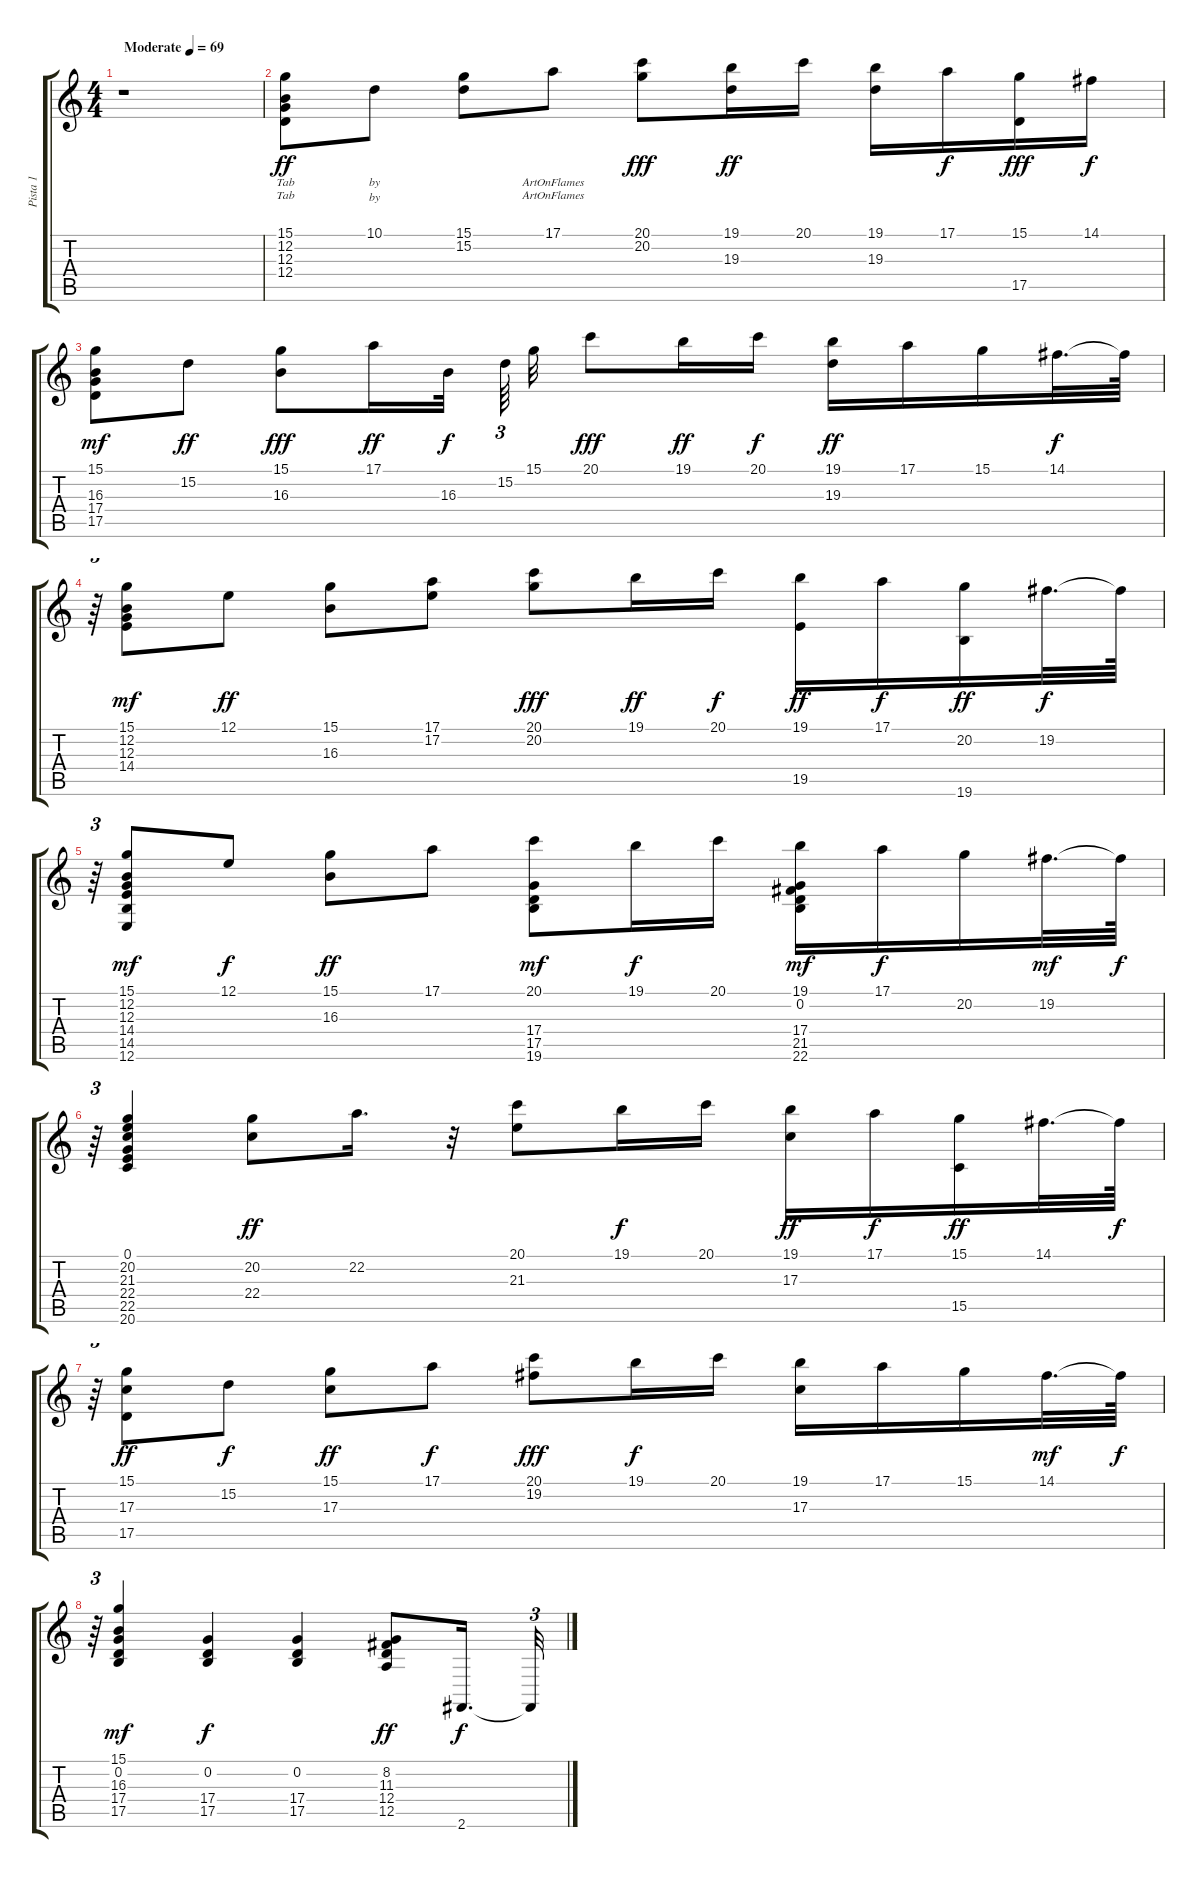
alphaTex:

\track ("Pista 1" "Pista 1") {instrument acousticgrandpiano}
\staff {score tabs}
\tuning (E4 B3 G3 D3 A2 E2) {hide}
\ts (4 4)
\tempo (69 "Moderate")
\clef g2
\ks c
r.1{dy ff instrument acousticgrandpiano} |
(15.1 12.2 12.3 12.4).8{lyrics (0 "Tab") lyrics (1 "Tab") lyrics (2 "") lyrics (3 "") lyrics (4 "")} 10.1.8{lyrics (0 "by") lyrics (1 "by") lyrics (2 "") lyrics (3 "") lyrics (4 "")} (15.1 15.2).8{lyrics (0 "") lyrics (1 "") lyrics (2 "") lyrics (3 "") lyrics (4 "")} 17.1.8{lyrics (0 "ArtOnFlames") lyrics (1 "ArtOnFlames") lyrics (2 "") lyrics (3 "") lyrics (4 "")} (20.1 20.2).8{dy fff} (19.1 19.3).16{dy ff} 20.1.16 (19.1 19.3).16 17.1.16{dy f} (15.1 17.5).16{dy fff} 14.1.16{dy f} |
(15.1 16.3 17.4 17.5).8{dy mf} 15.2.8{dy ff} (15.1 16.3).8{dy fff} 17.1.16{dy ff} 16.3.32{dy f beam splitsecondary} 15.2.64{tu (3 2)} 15.1.32 20.1.8{dy fff} 19.1.16{dy ff} 20.1.16{dy f} (19.1 19.3).16{dy ff} 17.1.16 15.1.16 14.1.32{d dy f} 14.1{t}.64 |
r.64{tu (3 2)} (15.1 12.2 12.3 14.4).8{dy mf} 12.1.8{dy ff} (15.1 16.3).8 (17.1 17.2).8 (20.1 20.2).8{dy fff} 19.1.16{dy ff} 20.1.16{dy f} (19.1 19.5).16{dy ff} 17.1.16{dy f} (20.2 19.6).16{dy ff} 19.2.32{d dy f} 19.2{t}.64 |
r.64{tu (3 2)} (15.1 12.2 12.3 14.4 14.5 12.6).8{dy mf} 12.1.8{dy f} (15.1 16.3).8{dy ff} 17.1.8 (20.1 17.4 17.5 19.6).8{dy mf} 19.1.16{dy f} 20.1.16 (19.1 0.2 17.4 21.5 22.6).16{dy mf} 17.1.16{dy f} 20.2.16 19.2.32{d dy mf} 19.2{t}.64{dy f} |
r.64{tu (3 2)} (0.1 20.2 21.3 22.4 22.5 20.6).4 (20.2 22.4).8{dy ff} 22.2.16{d} r.32 (20.1 21.3).8 19.1.16{dy f} 20.1.16 (19.1 17.3).16{dy ff} 17.1.16{dy f} (15.1 15.5).16{dy ff} 14.1.32{d} 14.1{t}.64{dy f} |
r.64{tu (3 2)} (15.1 17.3 17.5).8{dy ff} 15.2.8{dy f} (15.1 17.3).8{dy ff} 17.1.8{dy f} (20.1 19.2).8{dy fff} 19.1.16{dy f} 20.1.16 (19.1 17.3).16 17.1.16 15.1.16 14.1.32{d dy mf} 14.1{t}.64{dy f} |
r.64{tu (3 2)} (15.1 0.2 16.3 17.4 17.5).4{dy mf} (0.2 17.4 17.5).4{dy f} (0.2 17.4 17.5).4 (8.2 11.3 12.4 12.5).8{dy ff} 2.6.16{d dy f} 2.6{t}.32{tu (3 2)}
